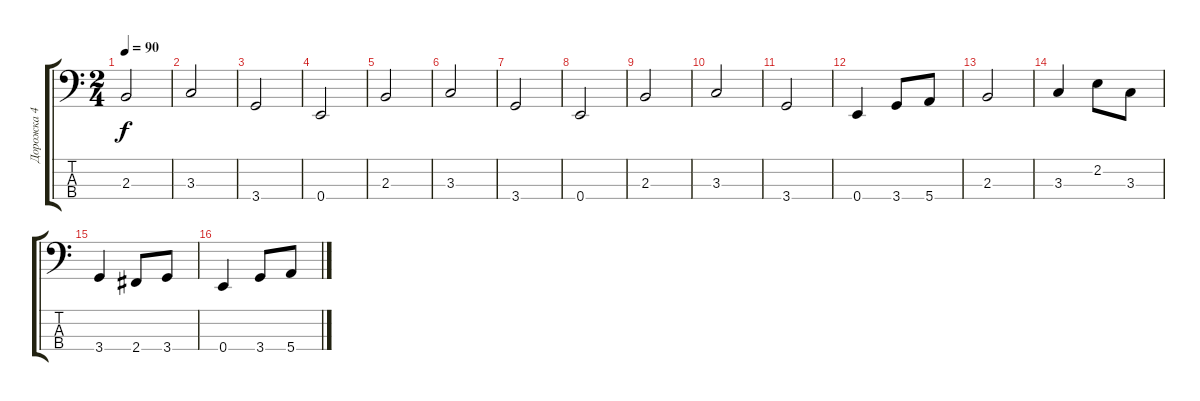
\track ("Дорожка 4" "Дорожка 4") {instrument electricbassfinger}
\staff {score tabs}
\tuning (G2 D2 A1 E1) {hide}
\ts (2 4)
\tempo 90
\clef f4
\ks c
2.3.2{dy f} |
3.3.2 |
3.4.2 |
0.4.2 |
2.3.2 |
3.3.2 |
3.4.2 |
0.4.2 |
2.3.2 |
3.3.2 |
3.4.2 |
0.4.4 3.4.8 5.4.8 |
2.3.2 |
3.3.4 2.2.8 3.3.8 |
3.4.4 2.4.8 3.4.8 |
0.4.4 3.4.8 5.4.8
